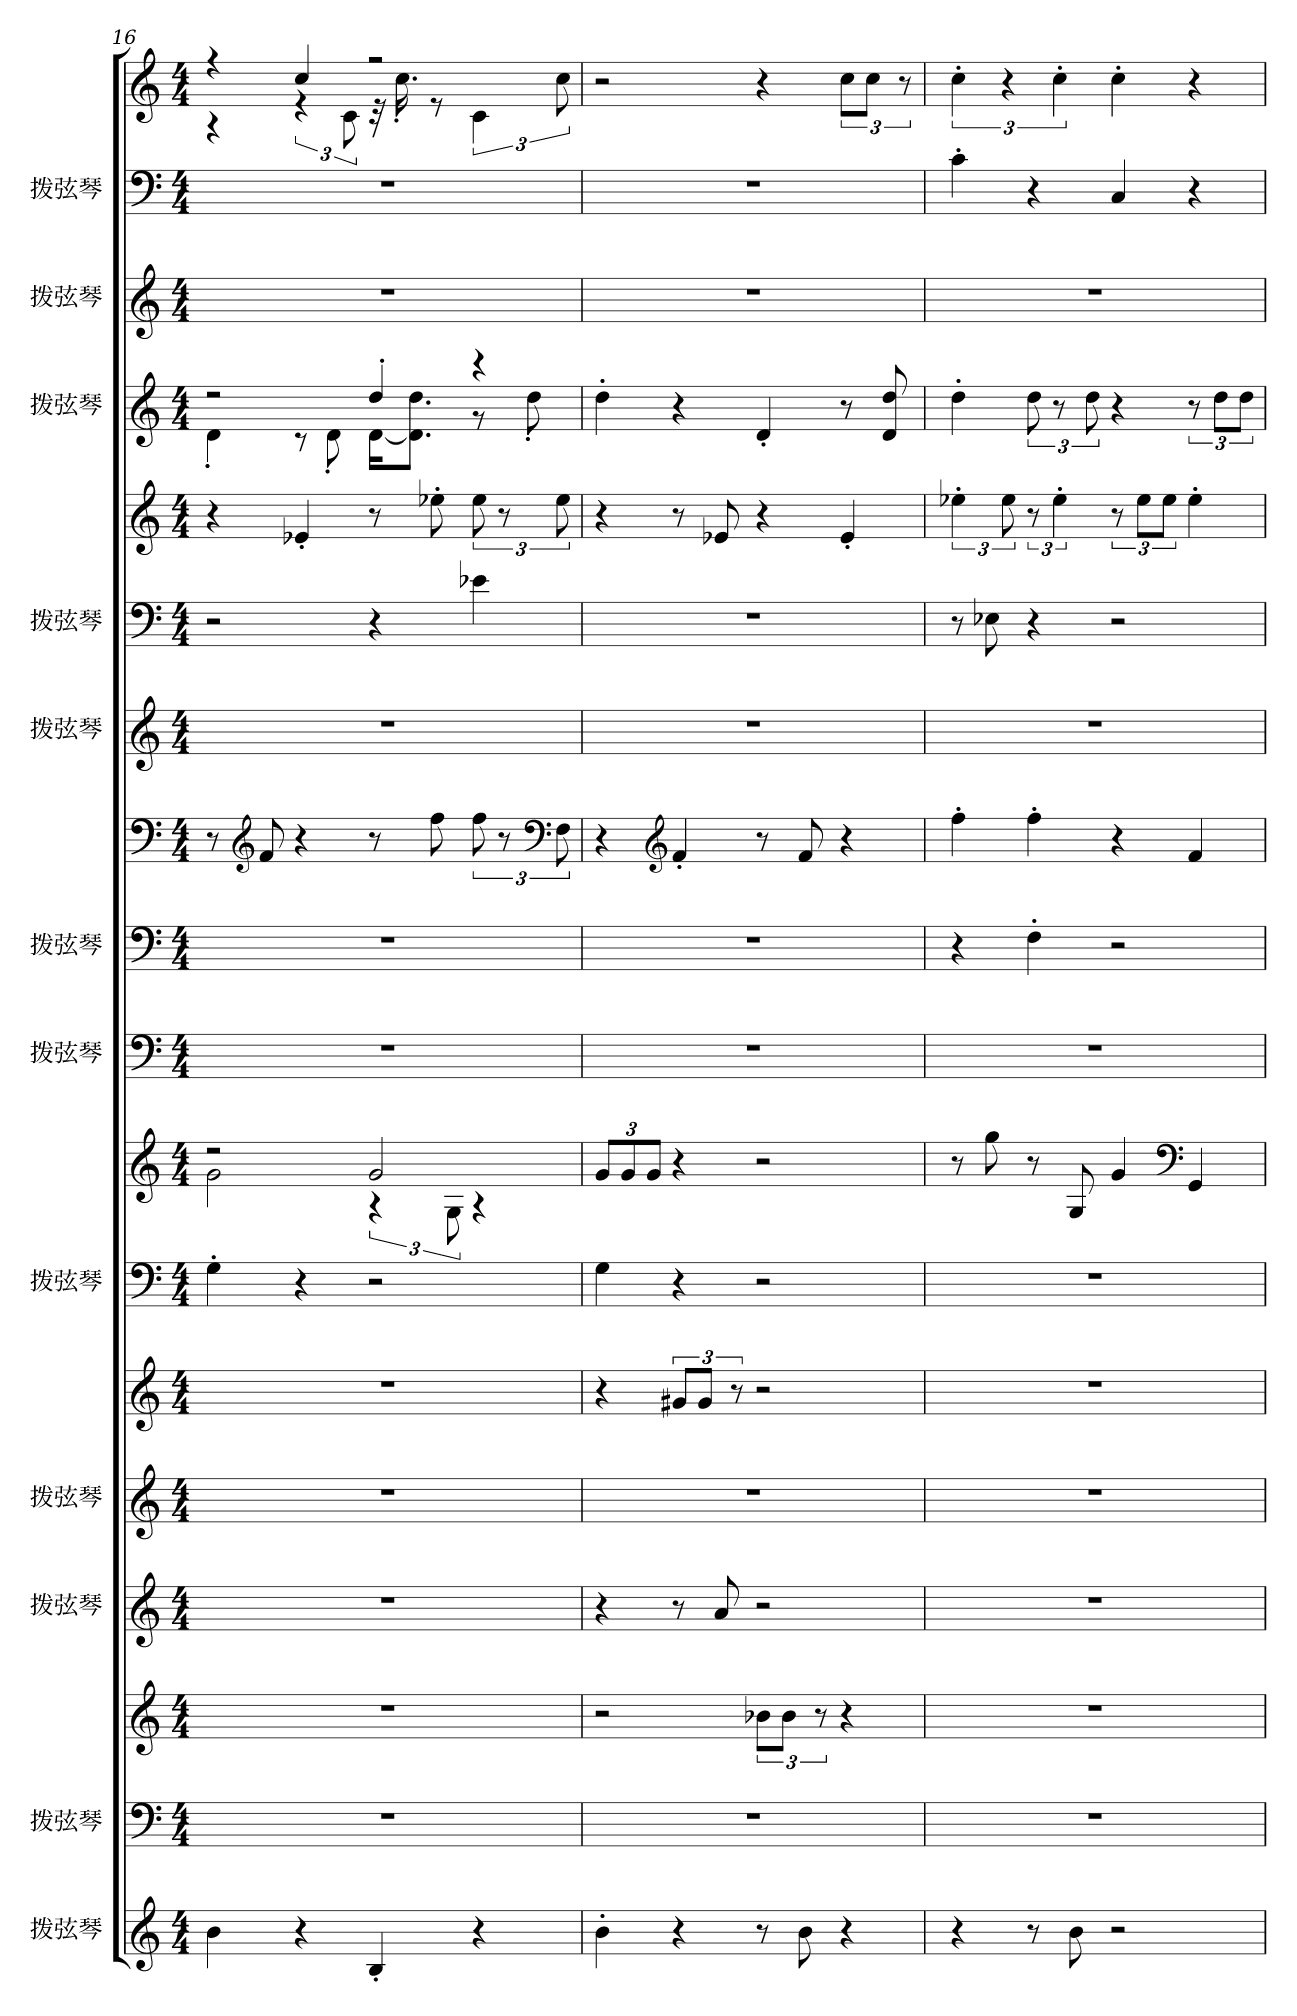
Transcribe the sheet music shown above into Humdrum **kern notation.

**kern	**kern	**kern	**kern	**kern	**kern	**kern	**kern	**kern	**kern	**kern	**kern	**kern	**kern	**kern	**kern	**kern	**kern
*part12	*part11	*part11	*part10	*part9	*part9	*part8	*part8	*part7	*part6	*part6	*part5	*part4	*part4	*part3	*part2	*part1	*part1
*staff18	*staff17	*staff16	*staff15	*staff14	*staff13	*staff12	*staff11	*staff10	*staff9	*staff8	*staff7	*staff6	*staff5	*staff4	*staff3	*staff2	*staff1
*I"拨弦琴	*I"拨弦琴	*	*I"拨弦琴	*I"拨弦琴	*	*I"拨弦琴	*	*I"拨弦琴	*I"拨弦琴	*	*I"拨弦琴	*I"拨弦琴	*	*I"拨弦琴	*I"拨弦琴	*I"拨弦琴	*
!!LO:PB:g=z
*clefG2	*clefF4	*clefG2	*clefG2	*clefG2	*clefG2	*clefF4	*clefG2	*clefF4	*clefF4	*clefF4	*clefG2	*clefF4	*clefG2	*clefG2	*clefG2	*clefF4	*clefG2
*k[]	*k[]	*k[]	*k[]	*k[]	*k[]	*k[]	*k[]	*k[]	*k[]	*k[]	*k[]	*k[]	*k[]	*k[]	*k[]	*k[]	*k[]
*M4/4	*M4/4	*M4/4	*M4/4	*M4/4	*M4/4	*M4/4	*M4/4	*M4/4	*M4/4	*M4/4	*M4/4	*M4/4	*M4/4	*M4/4	*M4/4	*M4/4	*M4/4
=16	=16	=16	=16	=16	=16	=16	=16	=16	=16	=16	=16	=16	=16	=16	=16	=16	=16
*	*	*	*	*	*	*	*^	*	*	*	*	*	*	*^	*	*	*^
4b\	1r	1r	1r	1r	1r	4G'\	2r	2g\	1r	1r	8r	1r	2r	4r	2r	4d'\	1r	1r	4r	4r
*	*	*	*	*	*	*	*	*	*	*	*clefG2	*	*	*	*	*	*	*	*	*
.	.	.	.	.	.	.	.	.	.	.	8f/	.	.	.	.	.	.	.	.	.
4r	.	.	.	.	.	4r	.	.	.	.	4r	.	.	4e-X'/	.	8r	.	.	4cc/	6r
.	.	.	.	.	.	.	.	.	.	.	.	.	.	.	.	8d'\	.	.	.	.
.	.	.	.	.	.	.	.	.	.	.	.	.	.	.	.	.	.	.	.	12c\
4B'/	.	.	.	.	.	2r	2g/	6r	.	.	8r	.	4r	8r	4dd'/	[16d\KL	.	.	2r	32r
.	.	.	.	.	.	.	.	.	.	.	.	.	.	.	.	.	.	.	.	16.cc'\
.	.	.	.	.	.	.	.	.	.	.	.	.	.	.	.	8.d\] 8.dd\J	.	.	.	.
.	.	.	.	.	.	.	.	.	.	.	8ff\	.	.	8ee-X'\	.	.	.	.	.	8r
.	.	.	.	.	.	.	.	12G\	.	.	.	.	.	.	.	.	.	.	.	.
4r	.	.	.	.	.	.	.	4r	.	.	12ff\	.	4e-X\	12ee-\	4r	8r	.	.	.	6c\
.	.	.	.	.	.	.	.	.	.	.	12r	.	.	12r	.	.	.	.	.	.
.	.	.	.	.	.	.	.	.	.	.	.	.	.	.	.	8dd'\	.	.	.	.
*	*	*	*	*	*	*	*	*	*	*	*clefF4	*	*	*	*	*	*	*	*	*
.	.	.	.	.	.	.	.	.	.	.	12F\	.	.	12ee-\	.	.	.	.	.	12cc\
*	*	*	*	*	*	*	*v	*v	*	*	*	*	*	*	*v	*v	*	*	*v	*v
=17	=17	=17	=17	=17	=17	=17	=17	=17	=17	=17	=17	=17	=17	=17	=17	=17	=17
*	*	*	*	*	*	*	*Xbrackettup	*	*	*	*	*	*	*	*	*	*
4b'\	1r	2r	4r	1r	4r	4G\	12g/L	1r	1r	4r	1r	1r	4r	4dd'\	1r	1r	2r
.	.	.	.	.	.	.	12g/	.	.	.	.	.	.	.	.	.	.
.	.	.	.	.	.	.	12g/J	.	.	.	.	.	.	.	.	.	.
*	*	*	*	*	*	*	*	*	*	*clefG2	*	*	*	*	*	*	*
4r	.	.	8r	.	12g#X/L	4r	4r	.	.	4f'/	.	.	8r	4r	.	.	.
.	.	.	.	.	12g#/J	.	.	.	.	.	.	.	.	.	.	.	.
.	.	.	8a/	.	.	.	.	.	.	.	.	.	8e-X/	.	.	.	.
.	.	.	.	.	12r	.	.	.	.	.	.	.	.	.	.	.	.
8r	.	12b-X\L	2r	.	2r	2r	2r	.	.	8r	.	.	4r	4d'/	.	.	4r
.	.	12b-\J	.	.	.	.	.	.	.	.	.	.	.	.	.	.	.
8b\	.	.	.	.	.	.	.	.	.	8f/	.	.	.	.	.	.	.
.	.	12r	.	.	.	.	.	.	.	.	.	.	.	.	.	.	.
4r	.	4r	.	.	.	.	.	.	.	4r	.	.	4e-'/	8r	.	.	12cc\L
.	.	.	.	.	.	.	.	.	.	.	.	.	.	.	.	.	12cc\J
.	.	.	.	.	.	.	.	.	.	.	.	.	.	8d/ 8dd/	.	.	.
.	.	.	.	.	.	.	.	.	.	.	.	.	.	.	.	.	12r
=18	=18	=18	=18	=18	=18	=18	=18	=18	=18	=18	=18	=18	=18	=18	=18	=18	=18
4r	1r	1r	1r	1r	1r	1r	8r	1r	4r	4ff'\	1r	8r	6ee-X'\	4dd'\	1r	4c'\	6cc'\
.	.	.	.	.	.	.	8gg\	.	.	.	.	8E-X\	.	.	.	.	.
.	.	.	.	.	.	.	.	.	.	.	.	.	12ee-\	.	.	.	6r
8r	.	.	.	.	.	.	8r	.	4F'\	4ff'\	.	4r	12r	12dd\	.	4r	.
.	.	.	.	.	.	.	.	.	.	.	.	.	6ee-'\	12r	.	.	6cc'\
8b\	.	.	.	.	.	.	8G/	.	.	.	.	.	.	.	.	.	.
.	.	.	.	.	.	.	.	.	.	.	.	.	.	12dd\	.	.	.
2r	.	.	.	.	.	.	4g/	.	2r	4r	.	2r	12r	4r	.	4C/	4cc'\
.	.	.	.	.	.	.	.	.	.	.	.	.	12ee-\L	.	.	.	.
.	.	.	.	.	.	.	.	.	.	.	.	.	12ee-\J	.	.	.	.
*	*	*	*	*	*	*	*clefF4	*	*	*	*	*	*	*	*	*	*
.	.	.	.	.	.	.	4GG/	.	.	4f/	.	.	4ee-'\	12r	.	4r	4r
.	.	.	.	.	.	.	.	.	.	.	.	.	.	12dd\L	.	.	.
.	.	.	.	.	.	.	.	.	.	.	.	.	.	12dd\J	.	.	.
=	=	=	=	=	=	=	=	=	=	=	=	=	=	=	=	=	=
*-	*-	*-	*-	*-	*-	*-	*-	*-	*-	*-	*-	*-	*-	*-	*-	*-	*-
